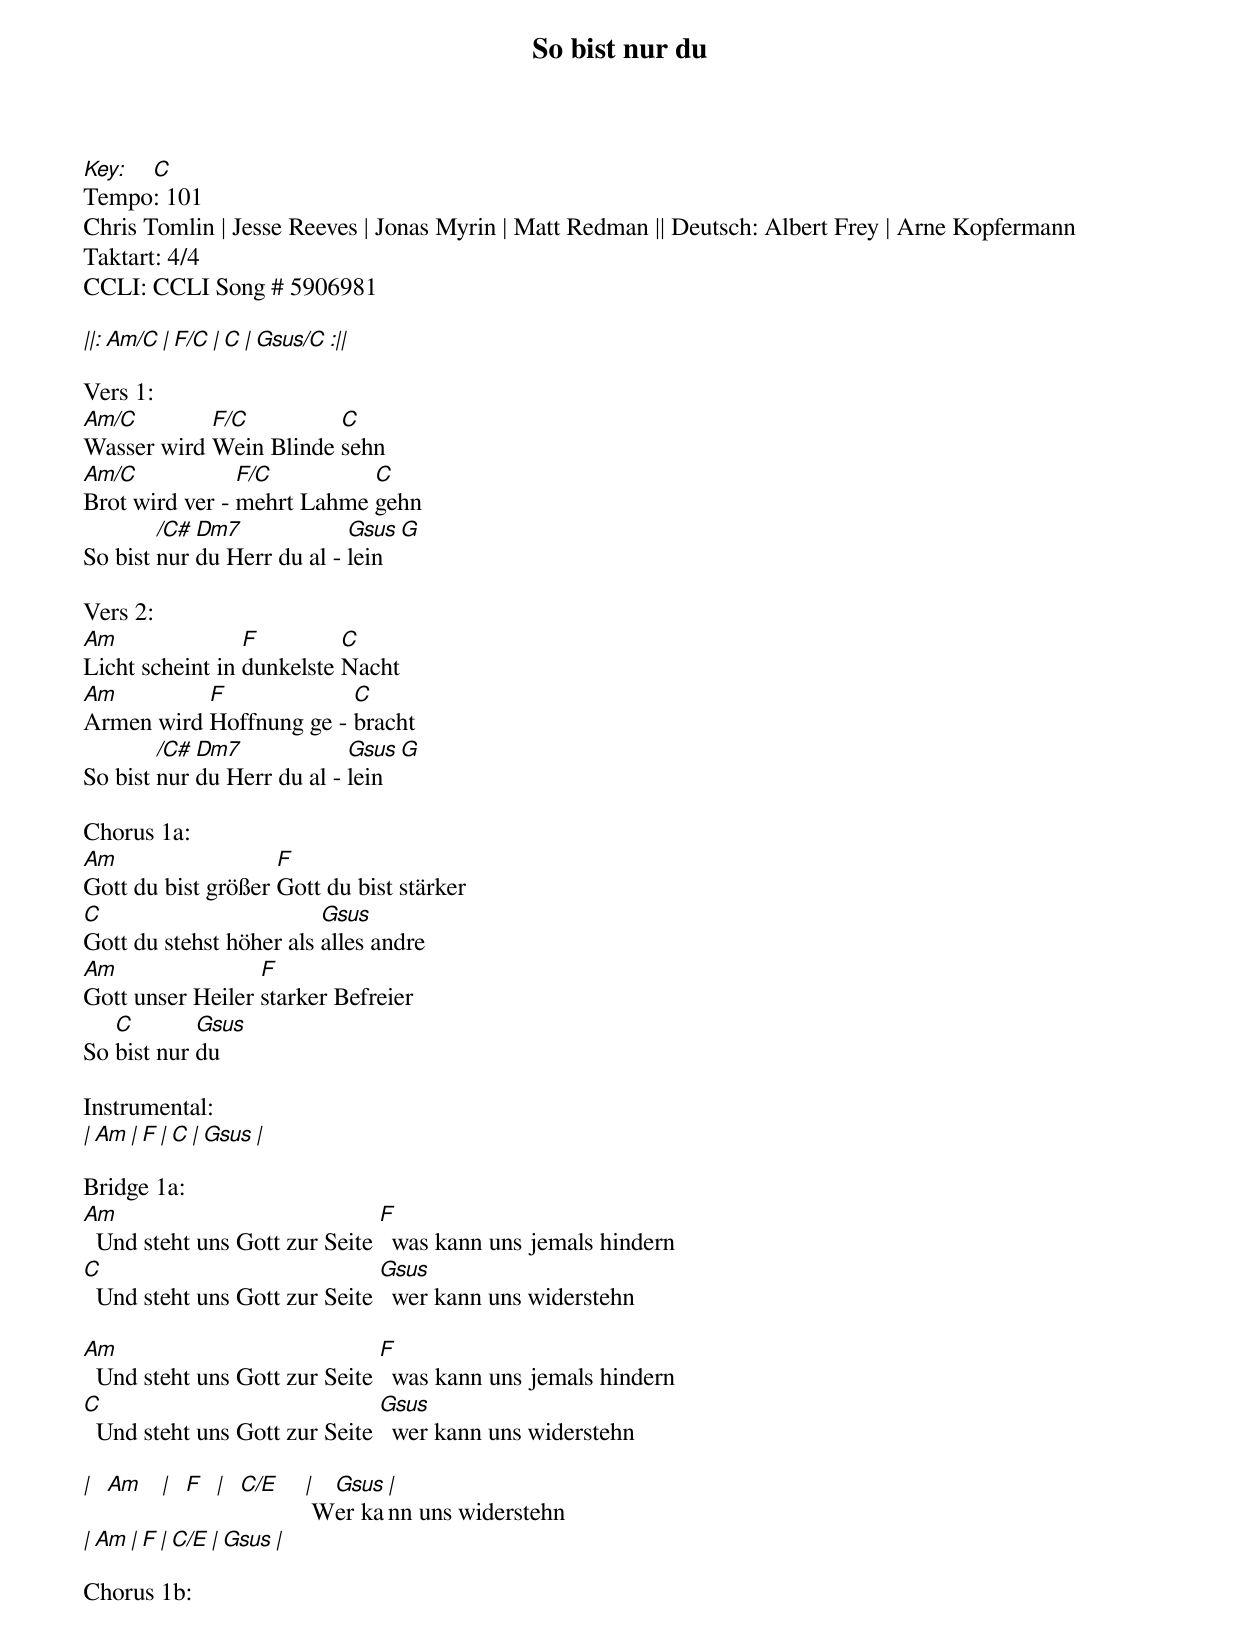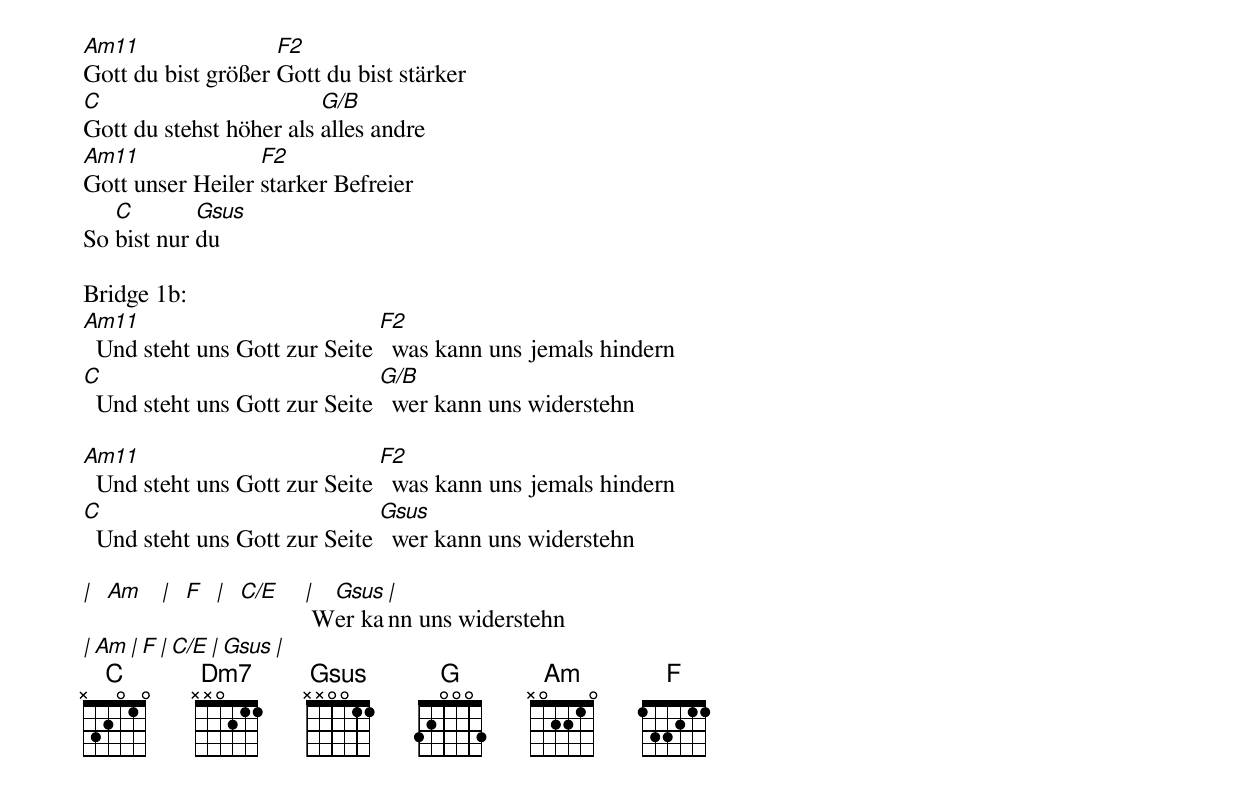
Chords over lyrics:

So bist nur du
Key: C
Tempo: 101
Chris Tomlin | Jesse Reeves | Jonas Myrin | Matt Redman || Deutsch: Albert Frey | Arne Kopfermann
Taktart: 4/4
CCLI: CCLI Song # 5906981

||:   Am/C  |  F/C  |  C  |  Gsus/C  :||

Vers 1:
Am/C        F/C         C
Wasser wird Wein Blinde sehn
Am/C            F/C         C
Brot wird ver - mehrt Lahme gehn
        /C# Dm7             Gsus   G
So bist nur du Herr du al - lein

Vers 2:
Am               F         C
Licht scheint in dunkelste Nacht
Am         F             C
Armen wird Hoffnung ge - bracht
        /C# Dm7             Gsus   G
So bist nur du Herr du al - lein

Chorus 1a:
Am                  F
Gott du bist größer Gott du bist stärker
C                        Gsus
Gott du stehst höher als alles andre
Am                F
Gott unser Heiler starker Befreier
   C        Gsus
So bist nur du

Instrumental:
| Am | F | C | Gsus |

Bridge 1a:
Am                             F
  Und steht uns Gott zur Seite   was kann uns jemals hindern
C                              Gsus
  Und steht uns Gott zur Seite   wer kann uns widerstehn

Am                             F
  Und steht uns Gott zur Seite   was kann uns jemals hindern
C                              Gsus
  Und steht uns Gott zur Seite   wer kann uns widerstehn

| Am | F | C/E | Gsus |
                Wer kann uns widerstehn
| Am | F | C/E | Gsus |

Chorus 1b:
Am11                F2
Gott du bist größer Gott du bist stärker
C                        G/B
Gott du stehst höher als alles andre
Am11              F2
Gott unser Heiler starker Befreier
   C        Gsus
So bist nur du

Bridge 1b:
Am11                           F2
  Und steht uns Gott zur Seite   was kann uns jemals hindern
C                              G/B
  Und steht uns Gott zur Seite   wer kann uns widerstehn

Am11                           F2
  Und steht uns Gott zur Seite   was kann uns jemals hindern
C                              Gsus
  Und steht uns Gott zur Seite   wer kann uns widerstehn

| Am | F | C/E | Gsus |
                Wer kann uns widerstehn
| Am | F | C/E | Gsus |
